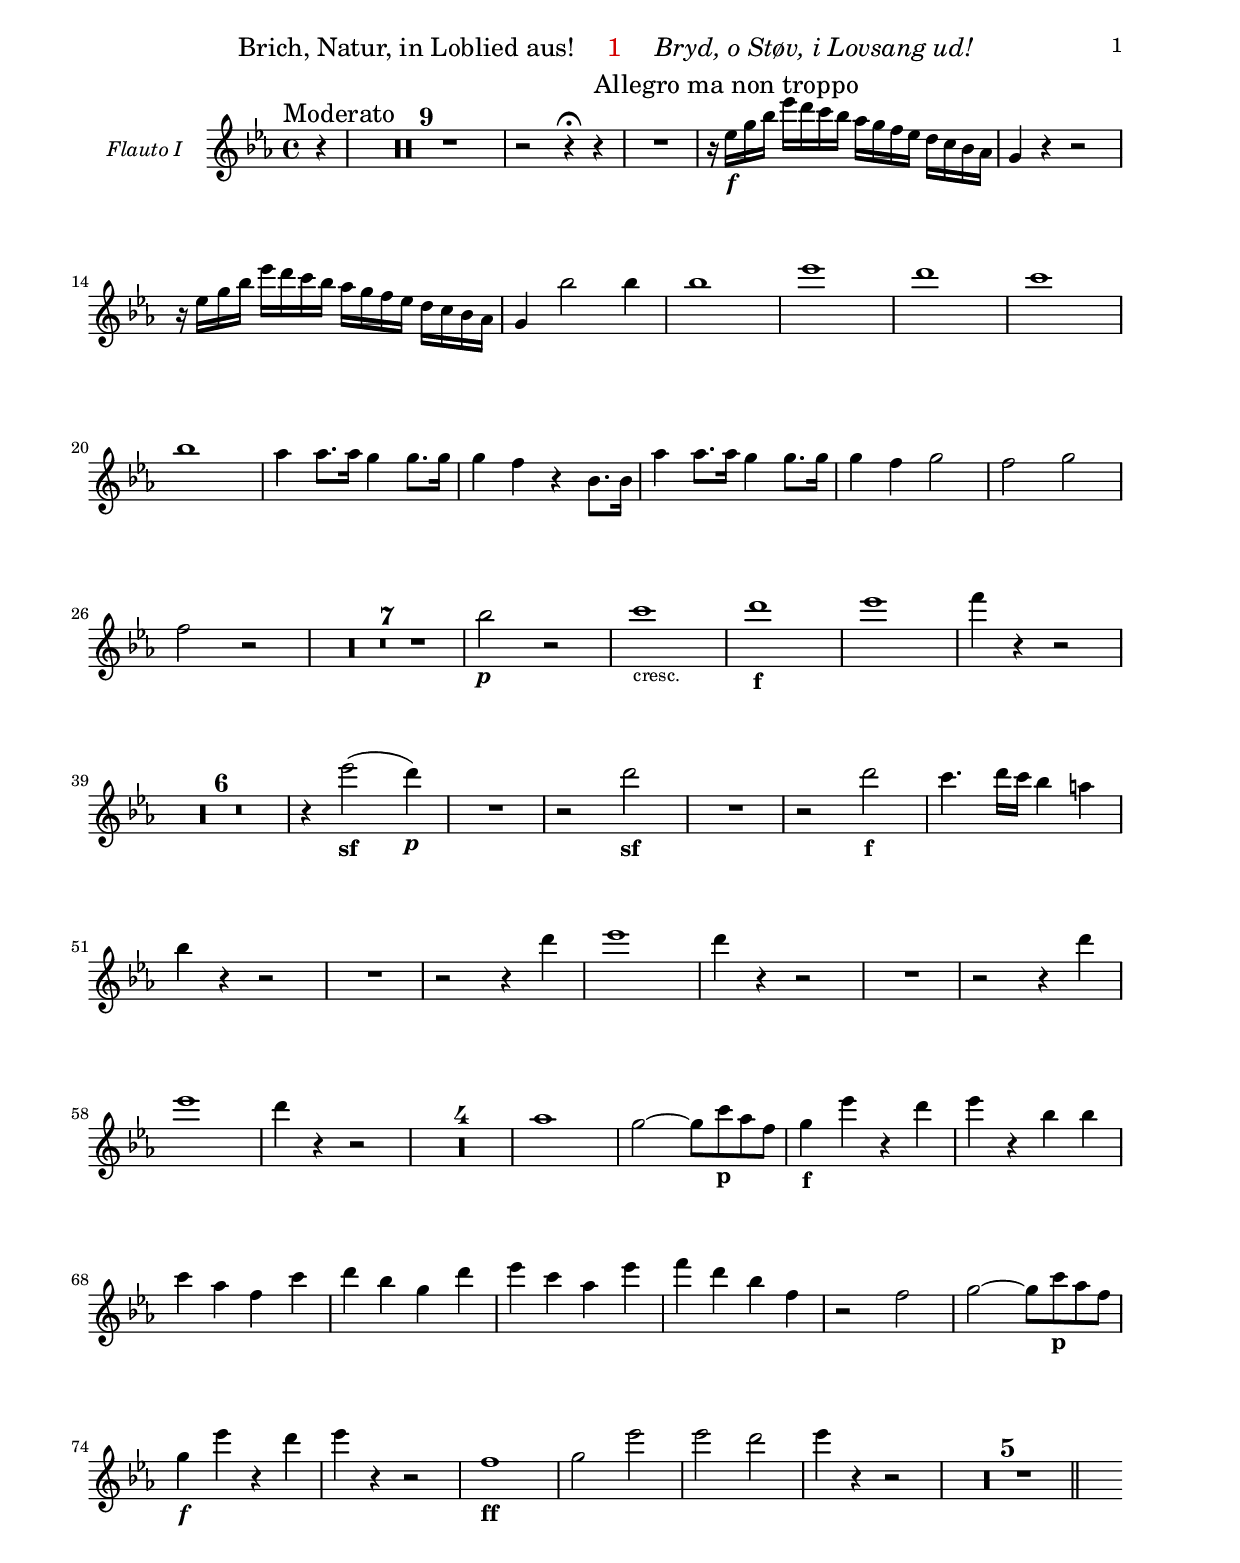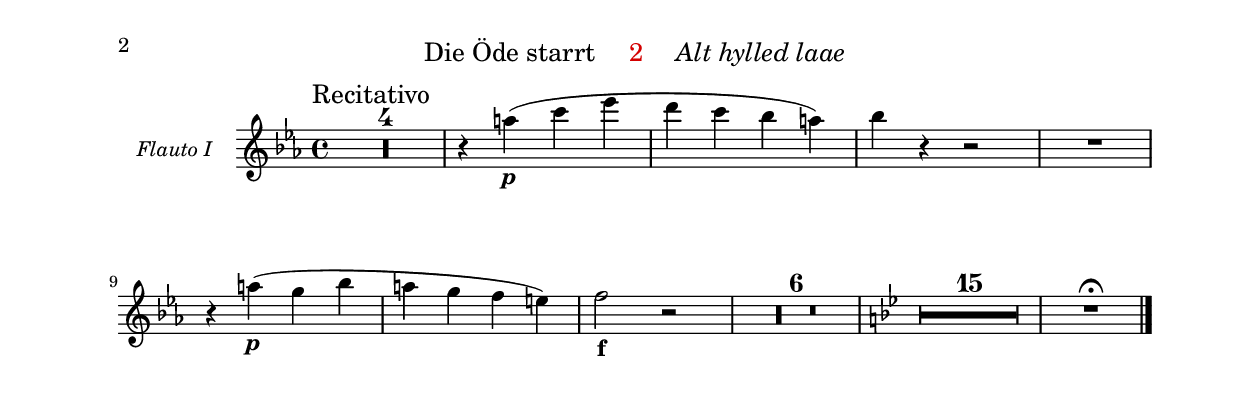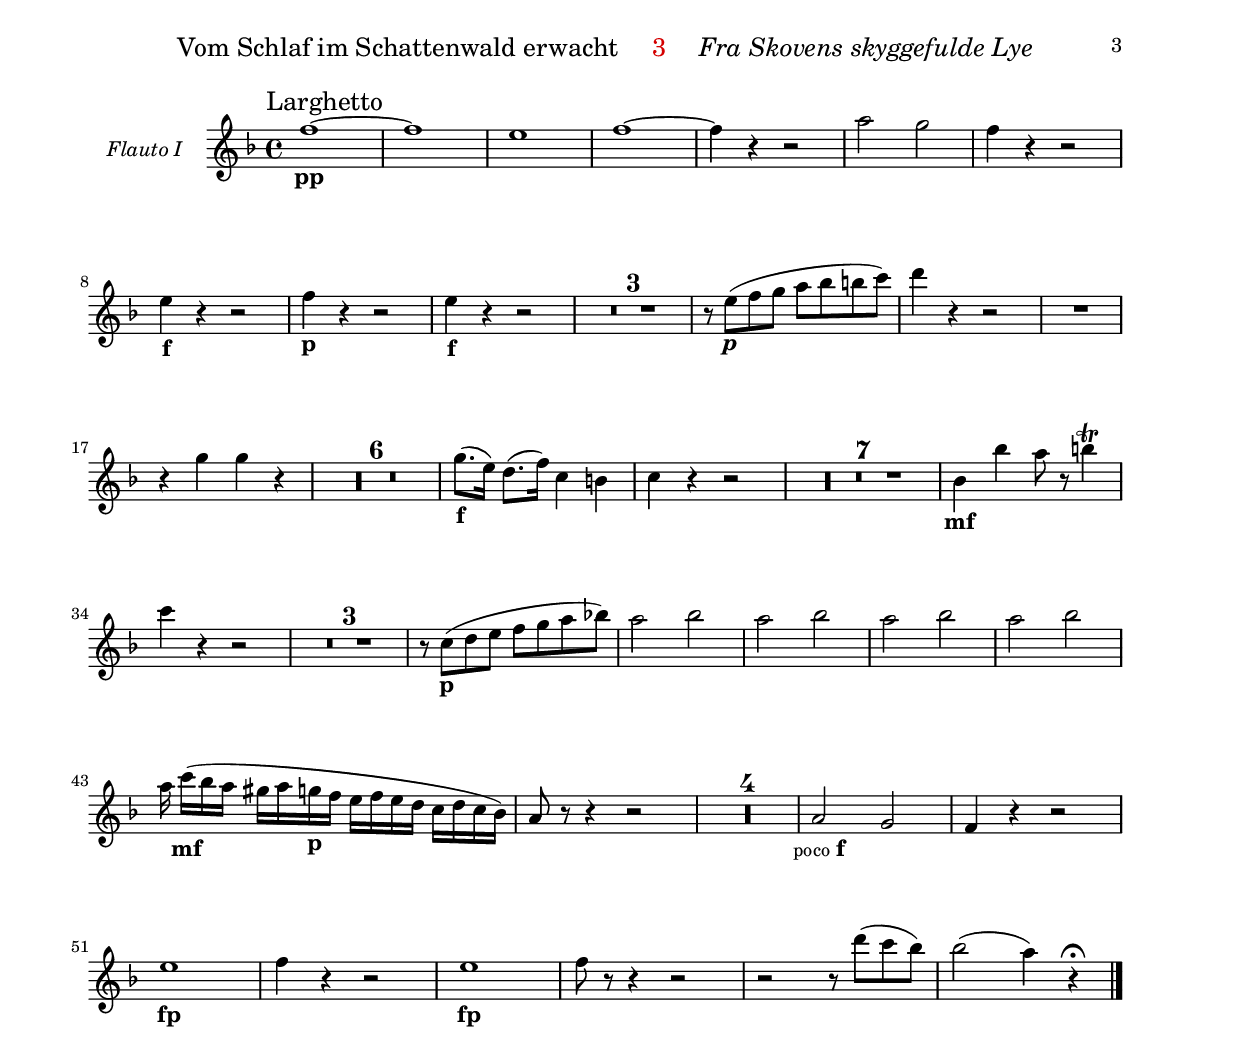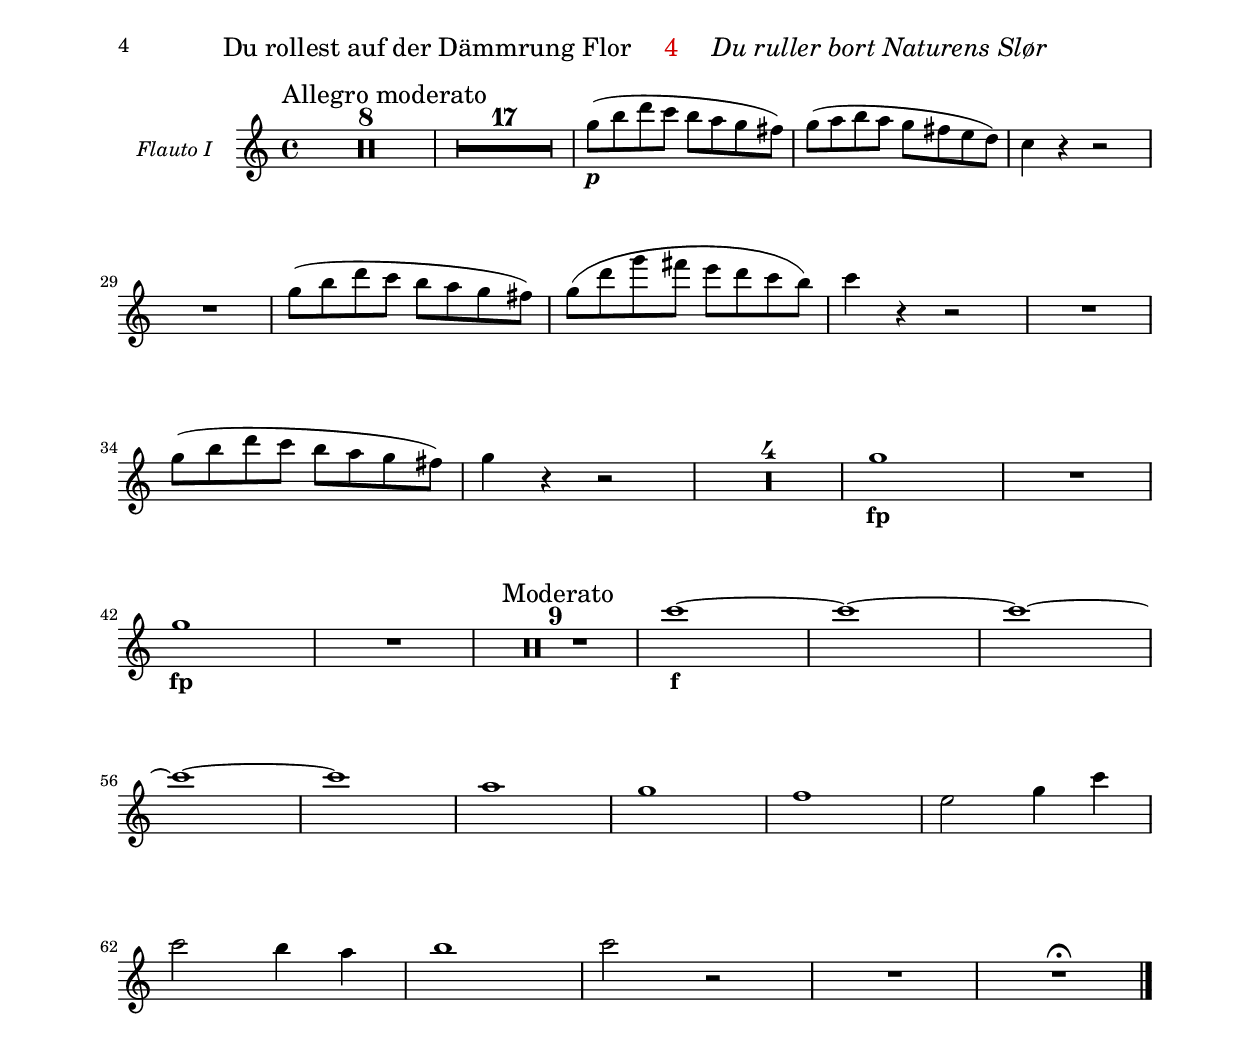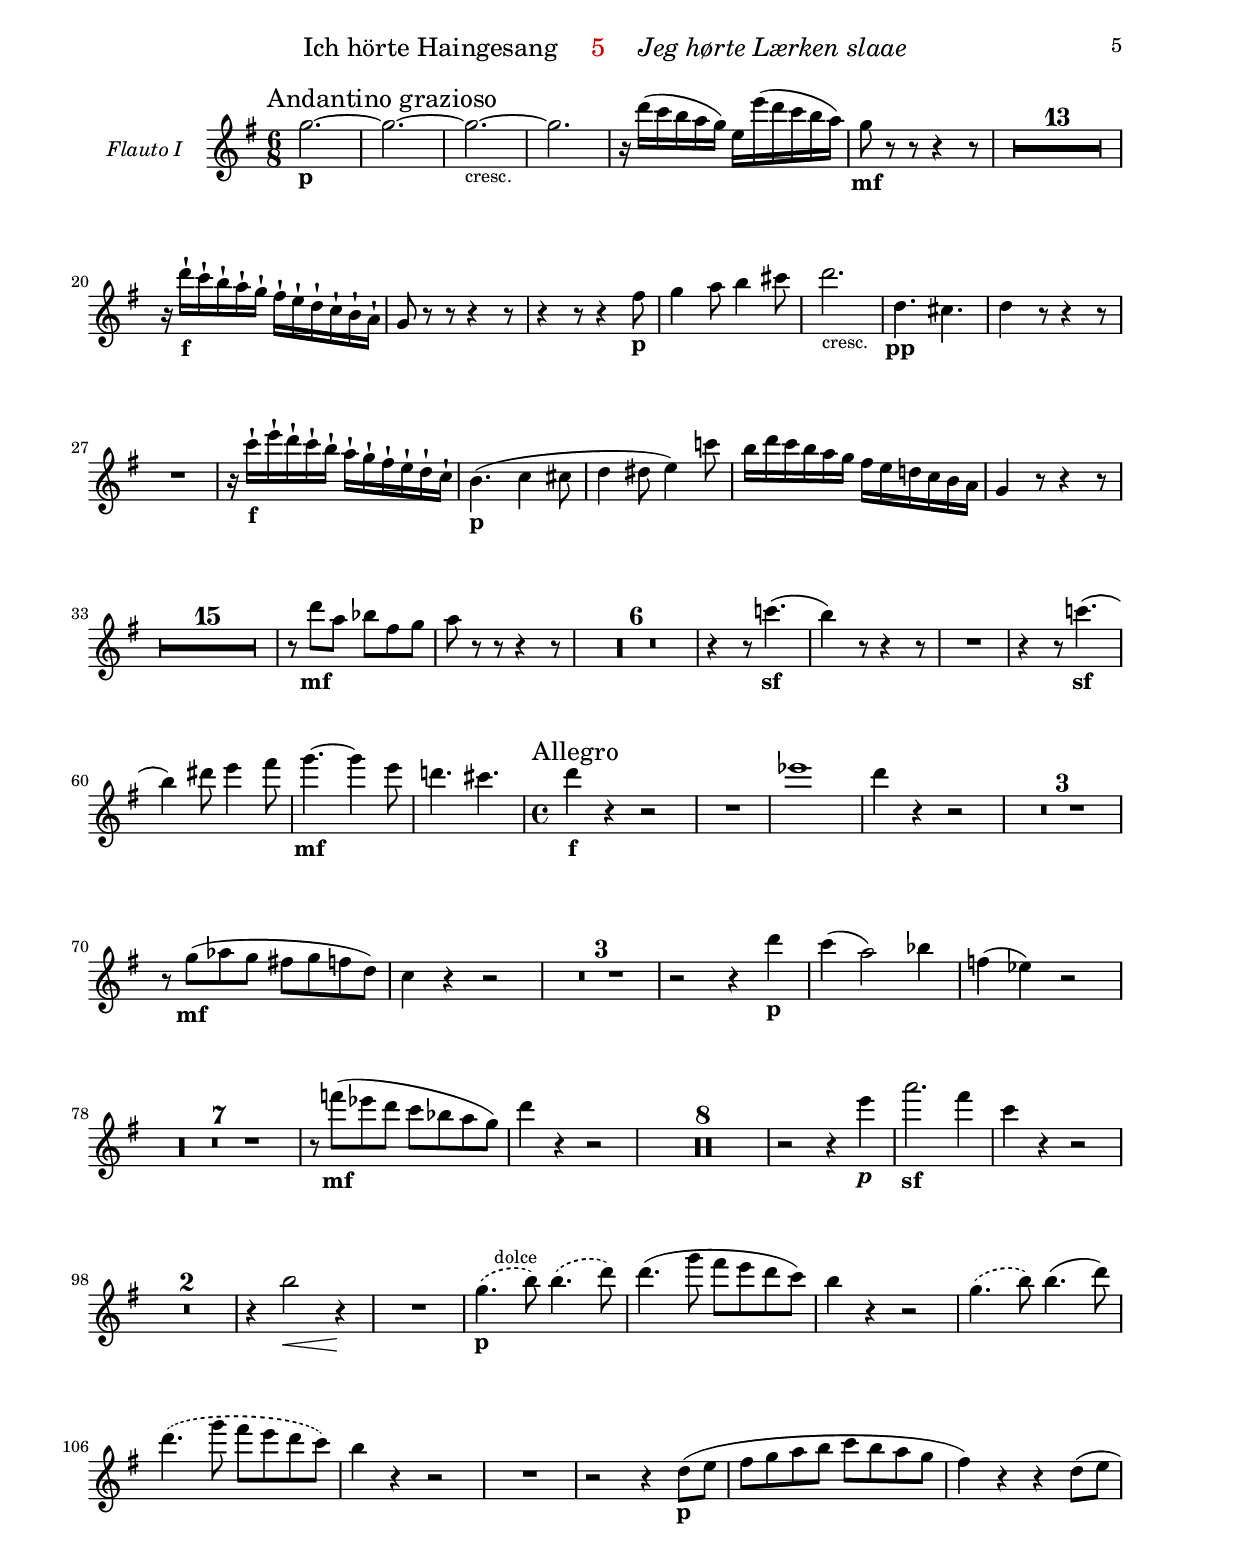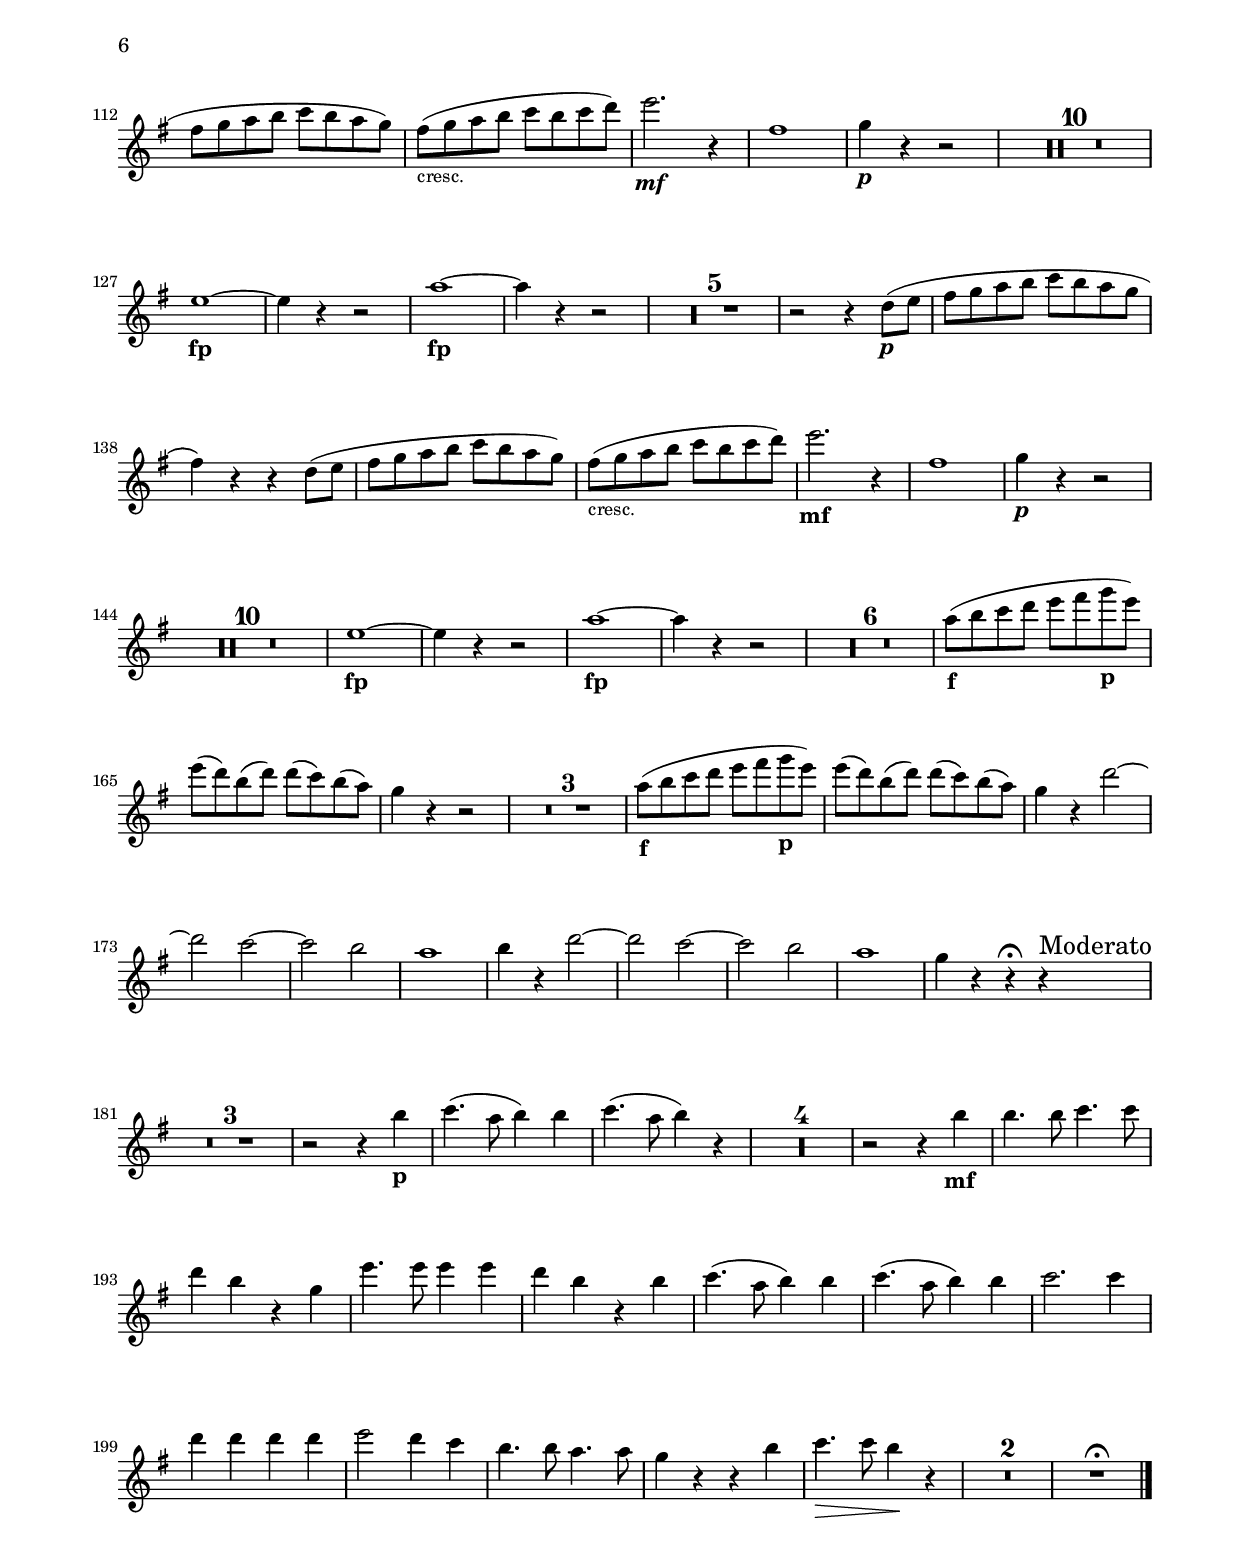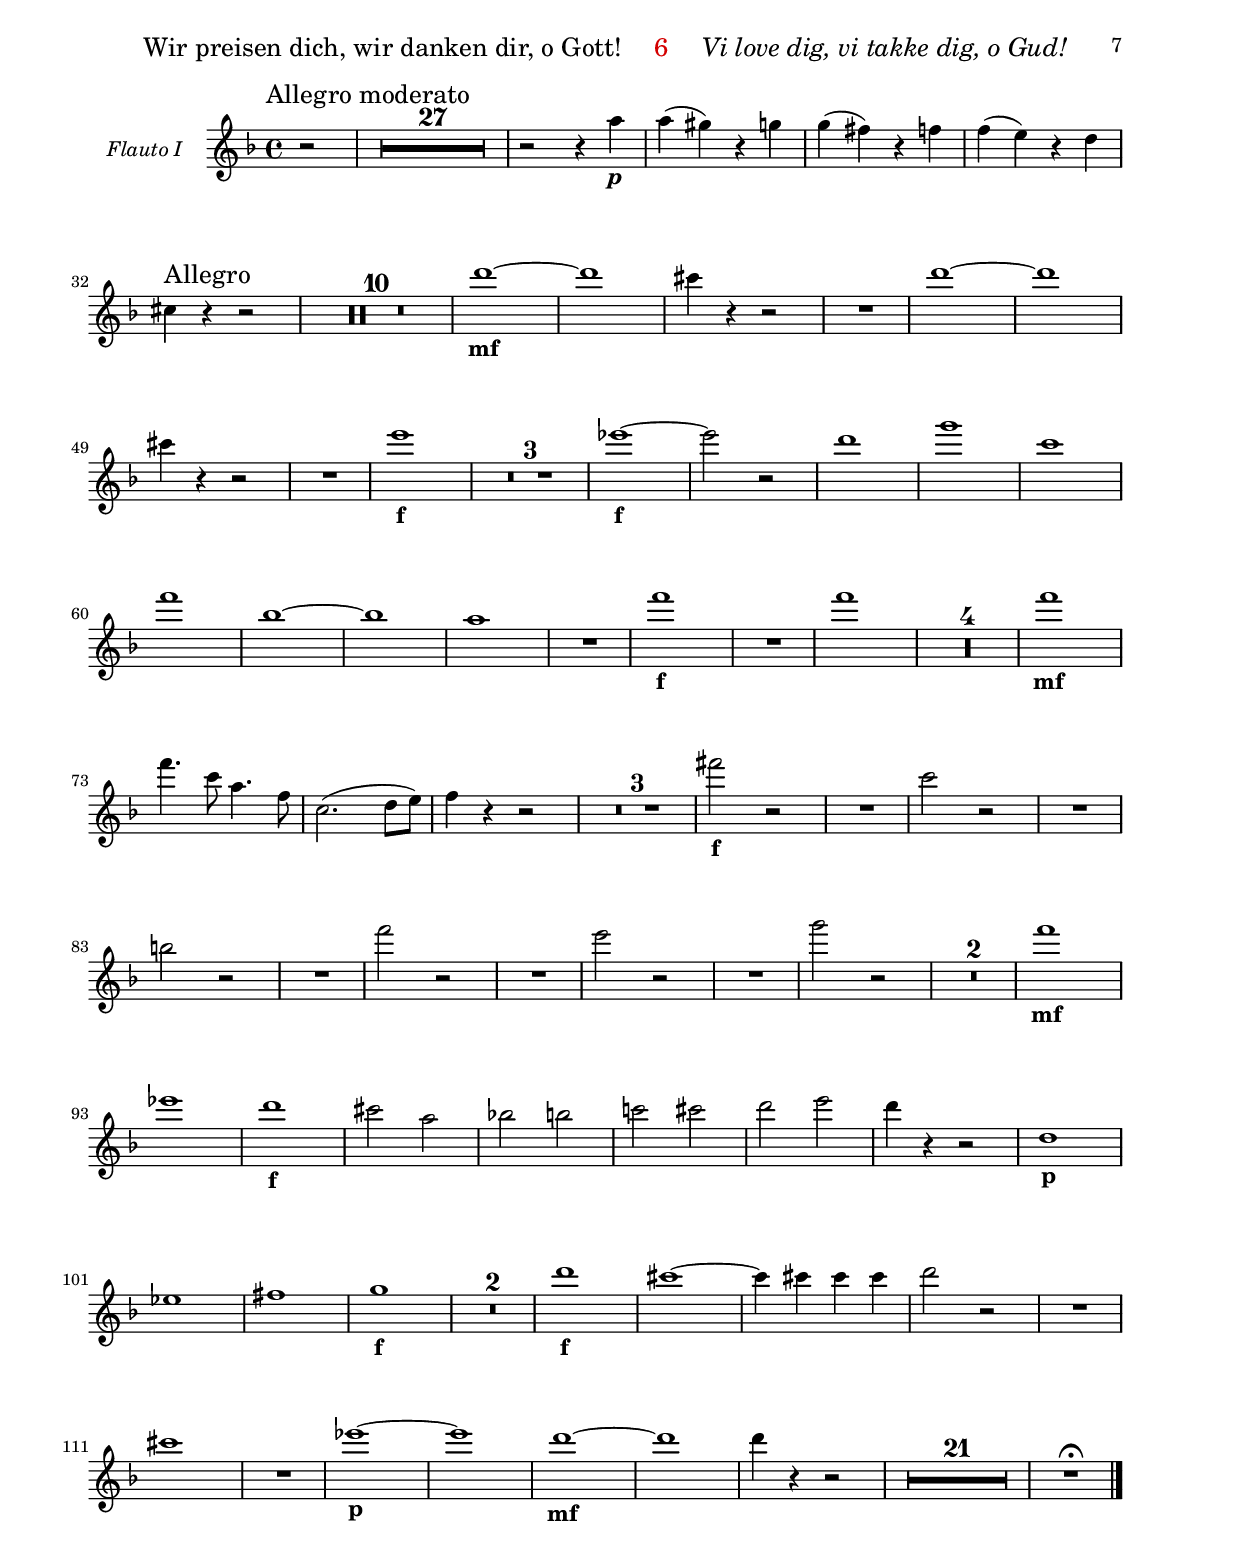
% (c) 2020 by Wolfgang Esser-Skala.
% This file is licensed under the Creative Commons Attribution-NonCommercial-ShareAlike 4.0 International License.
% To view a copy of this license, visit http://creativecommons.org/licenses/by-nc-sa/4.0/.

\version "2.18.0"

\include "../definitions.ly"

\paper {
	indent = 2\cm
	top-margin = 1.5\cm
	system-separator-markup = ##f
	system-system-spacing =
    #'((basic-distance . 18)
       (minimum-distance . 18)
       (padding . -100)
       (stretchability . 0))

	top-system-spacing =
    #'((basic-distance . 12)
       (minimum-distance . 12)
       (padding . -100)
       (stretchability . 0))

	top-markup-spacing =
    #'((basic-distance . 0)
       (minimum-distance . 0)
       (padding . -100)
       (stretchability . 0))

	markup-system-spacing =
    #'((basic-distance . 12)
       (minimum-distance . 12)
       (padding . -100)
       (stretchability . 0))

	systems-per-page = #9
}

#(set-global-staff-size 17.82)

\layout {
	\context {
		\Staff
		instrumentName = "Flauto I"
	}
}

\book {
	\bookpart {
		\header {
			number = "1"
			title = "Brich, Natur, in Loblied aus!"
			dansktitle = "Bryd, o Støv, i Lovsang ud!"
		}
		\score {
			<<
				\new Staff { \BrichNaturFlautoI }
			>>
		}
	}
	\bookpart {
		\header {
			number = "2"
			title = "Die Öde starrt"
			dansktitle = "Alt hylled laae"
		}
		\paper { systems-per-page = #2 }
		\score {
			<<
				\new Staff { \DieOedeFlautoI }
			>>
		}
	}
	\bookpart {
		\header {
			number = "3"
			title = "Vom Schlaf im Schattenwald erwacht"
			dansktitle = "Fra Skovens skyggefulde Lye"
		}
		\paper { systems-per-page = #6 }
		\score {
			<<
				\new Staff { \VomSchlafFlautoI }
			>>
		}
	}
	\bookpart {
		\header {
			number = "4"
			title = "Du rollest auf der Dämmrung Flor"
			dansktitle = "Du ruller bort Naturens Slør"
		}
		\paper { systems-per-page = #6 }
		\score {
			<<
				\new Staff { \DuRollestFlautoI }
			>>
		}
	}
	\bookpart {
		\header {
			number = "5"
			title = "Ich hörte Haingesang"
			dansktitle = "Jeg hørte Lærken slaae"
		}
		\score {
			<<
				\new Staff { \IchHoerteFlautoI }
			>>
		}
	}
	\bookpart {
		\header {
			number = "6"
			title = "Wir preisen dich, wir danken dir, o Gott!"
			dansktitle = "Vi love dig, vi takke dig, o Gud!"
		}
		% \paper { page-count = #5 }
		\score {
			<<
				\new Staff { \WirPreisenFlautoI }
			>>
		}
	}
}
